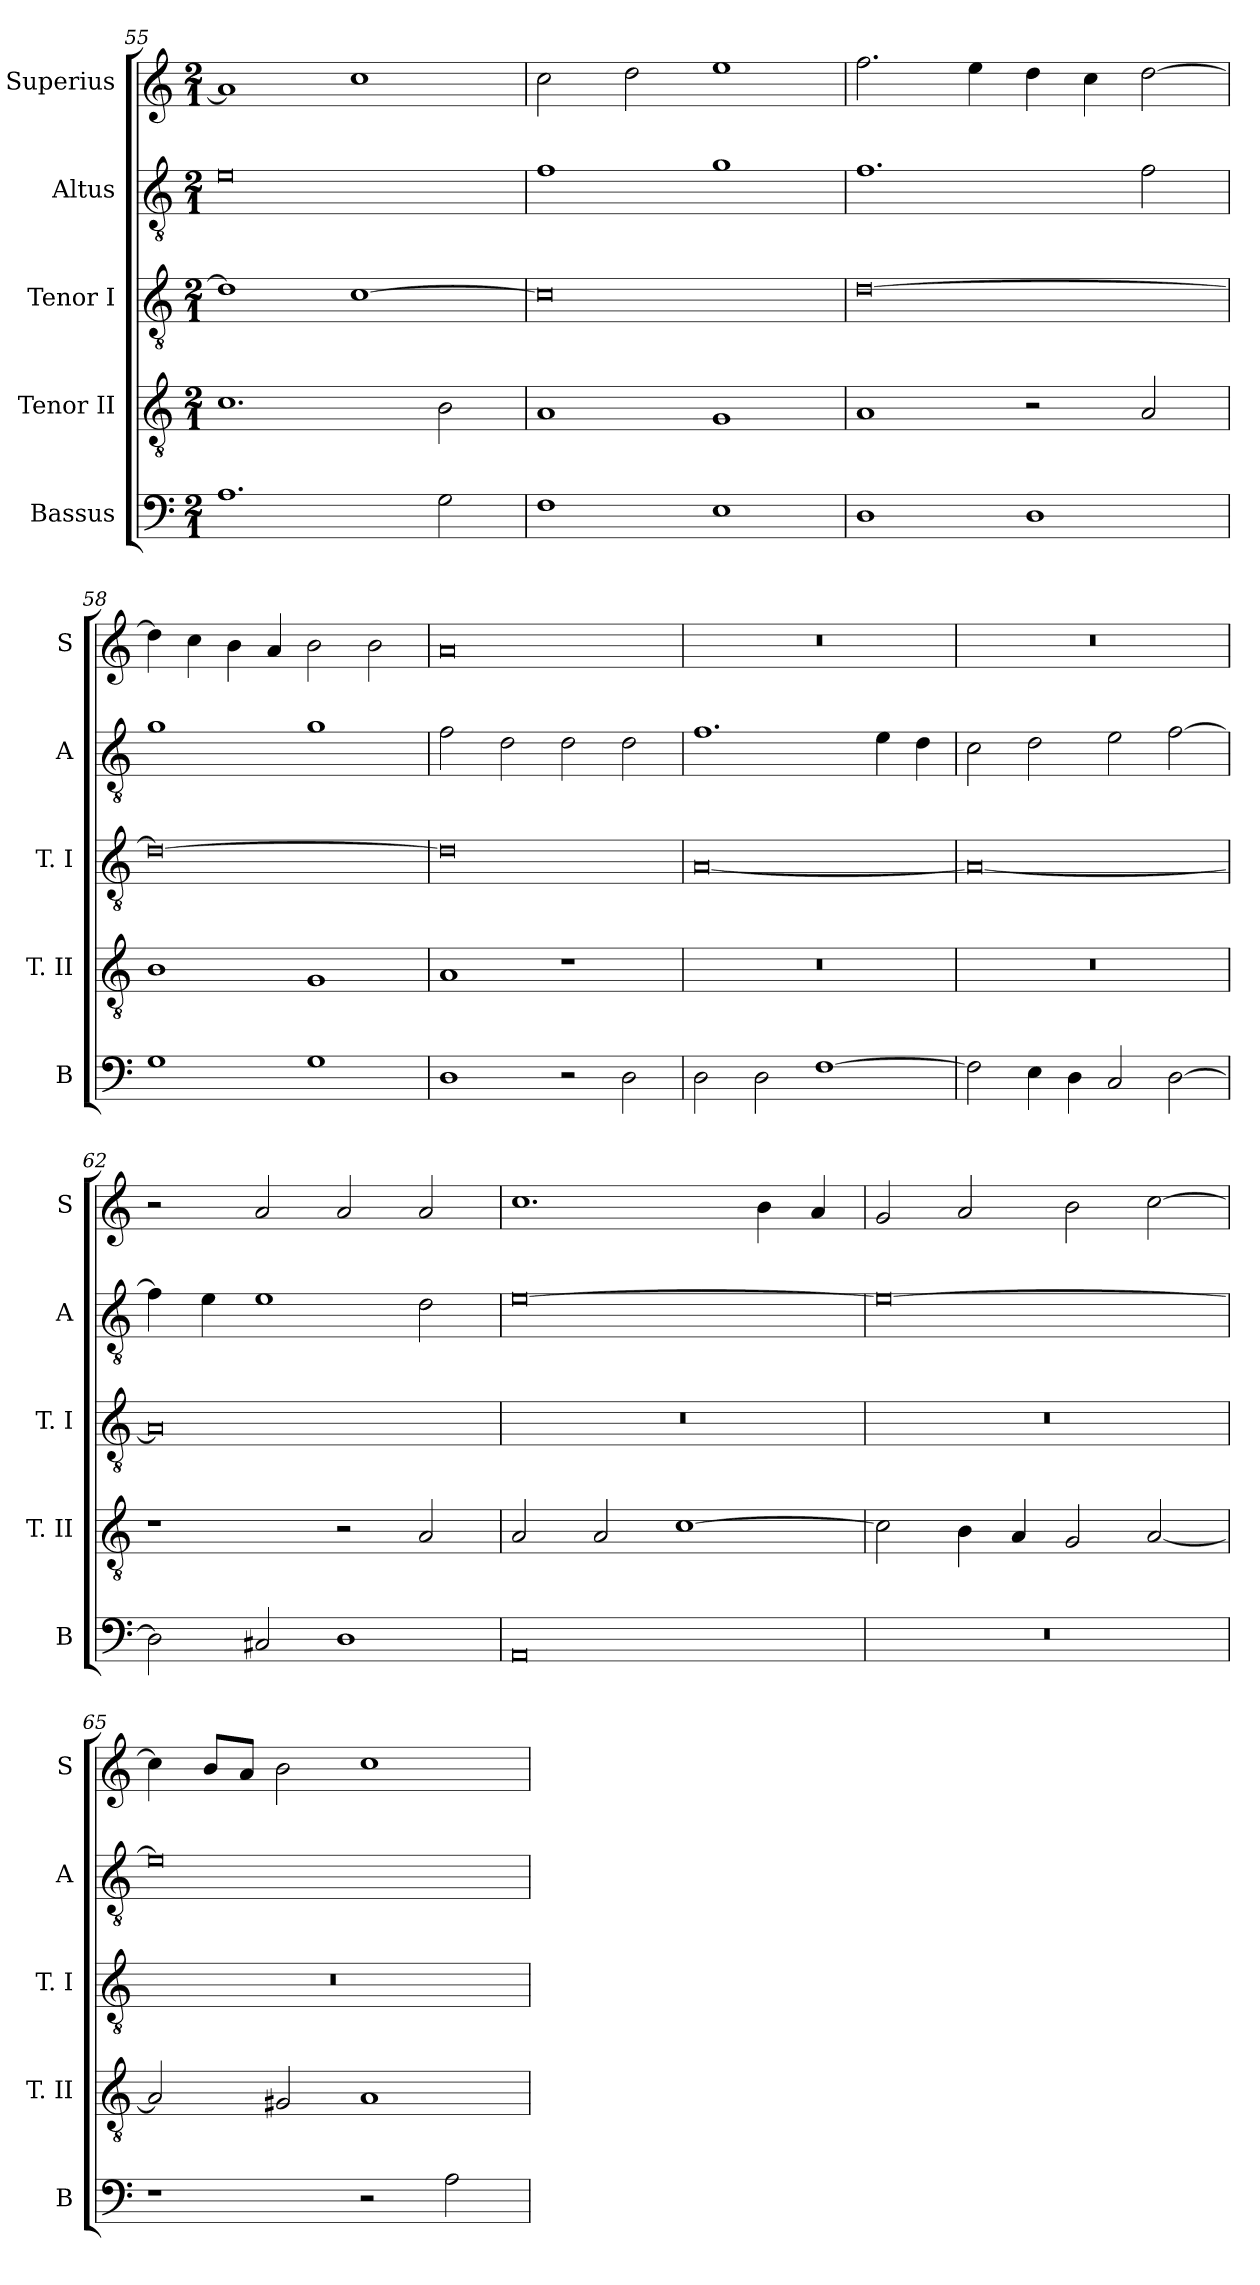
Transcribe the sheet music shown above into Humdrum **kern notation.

**kern	**kern	**kern	**kern	**kern
*part5	*part4	*part3	*part2	*part1
*staff5	*staff4	*staff3	*staff2	*staff1
*I"Bassus	*I"Tenor II	*I"Tenor I	*I"Altus	*I"Superius
*I'B	*I'T. II	*I'T. I	*I'A	*I'S
*clefF4	*clefGv2	*clefGv2	*clefGv2	*clefG2
*k[]	*k[]	*k[]	*k[]	*k[]
*C:	*C:	*C:	*C:	*C:
*M2/1	*M2/1	*M2/1	*M2/1	*M2/1
=55	=55	=55	=55	=55
1.A	1.c	1d]	0e	1a]
.	.	[1c	.	1cc
2G	2B	.	.	.
=56	=56	=56	=56	=56
1F	1A	0c]	1f	2cc
.	.	.	.	2dd
1E	1G	.	1g	1ee
=57	=57	=57	=57	=57
1D	1A	[0d	1.f	2.ff
.	.	.	.	4ee
1D	2r	.	.	4dd
.	.	.	.	4cc
.	2A	.	2f	[2dd
=58	=58	=58	=58	=58
1G	1B	0d_	1g	4dd]
.	.	.	.	4cc
.	.	.	.	4b
.	.	.	.	4a
1G	1G	.	1g	2b
.	.	.	.	2b
=59	=59	=59	=59	=59
1D	1A	0d]	2f	0a
.	.	.	2d	.
2r	1r	.	2d	.
2D	.	.	2d	.
=60	=60	=60	=60	=60
2D	0r	[0A	1.f	0r
2D	.	.	.	.
[1F	.	.	.	.
.	.	.	4e	.
.	.	.	4d	.
=61	=61	=61	=61	=61
2F]	0r	0A_	2c	0r
4E	.	.	2d	.
4D	.	.	.	.
2C	.	.	2e	.
[2D	.	.	[2f	.
=62	=62	=62	=62	=62
2D]	1r	0A]	4f]	2r
.	.	.	4e	.
2C#X	.	.	1e	2a
1D	2r	.	.	2a
.	2A	.	2d	2a
=63	=63	=63	=63	=63
0AA	2A	0r	[0e	1.cc
.	2A	.	.	.
.	[1c	.	.	.
.	.	.	.	4b
.	.	.	.	4a
=64	=64	=64	=64	=64
0r	2c]	0r	0e_	2g
.	4B	.	.	2a
.	4A	.	.	.
.	2G	.	.	2b
.	[2A	.	.	[2cc
=65	=65	=65	=65	=65
1r	2A]	0r	0e]	4cc]
.	.	.	.	8bL
.	.	.	.	8aJ
.	2G#X	.	.	2b
2r	1A	.	.	1cc
2A	.	.	.	.
=	=	=	=	=
*-	*-	*-	*-	*-
